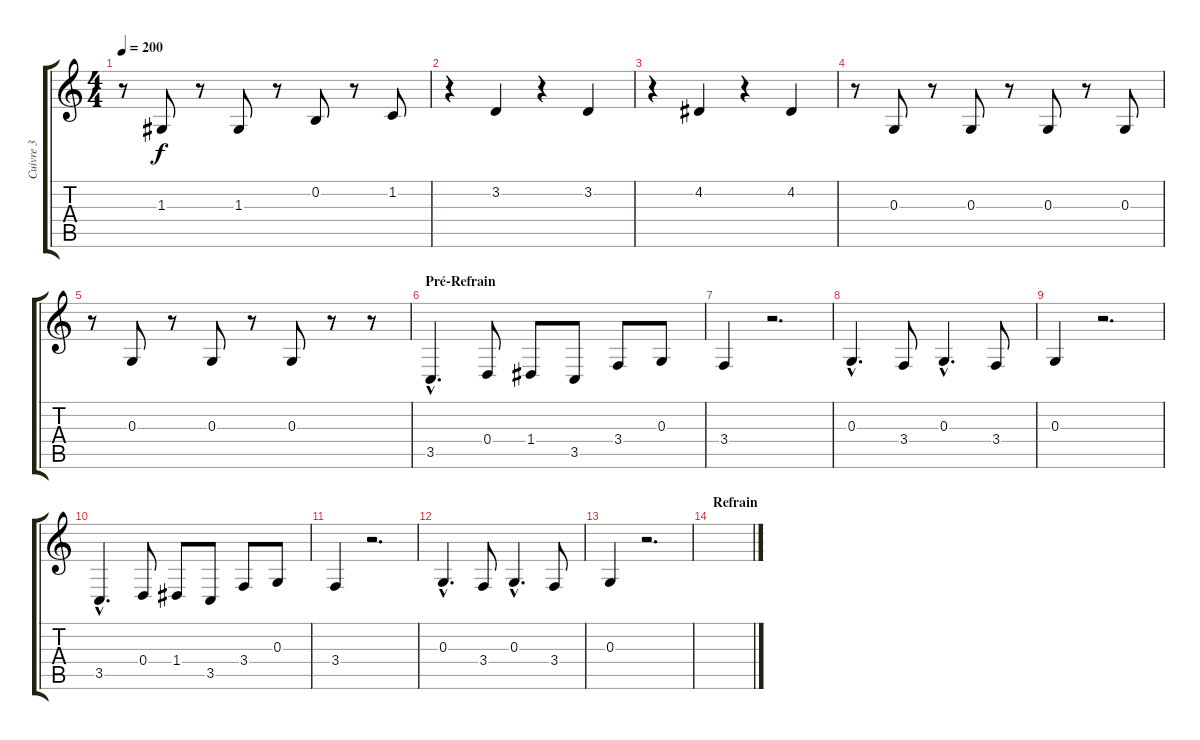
\track ("Cuivre 3" "Cuivre 3") {instrument trumpet}
\staff {score tabs}
\tuning (E4 B3 G3 D3 A2 E2) {hide}
\ts (4 4)
\tempo 200
\clef g2
\ks c
r.8{dy f} 1.3.8 r.8 1.3.8 r.8 0.2.8 r.8 1.2.8 |
r.4 3.2.4 r.4 3.2.4 |
r.4 4.2.4 r.4 4.2.4 |
r.8 0.3.8 r.8 0.3.8 r.8 0.3.8 r.8 0.3.8 |
r.8 0.3.8 r.8 0.3.8 r.8 0.3.8 r.8 r.8 |
\section ("" "Pré-Refrain")
3.5{hac}.4{d} 0.4.8 1.4.8 3.5.8 3.4.8 0.3.8 |
3.4.4 r.2{d} |
0.3{hac}.4{d} 3.4.8 0.3{hac}.4{d} 3.4.8 |
0.3.4 r.2{d} |
3.5{hac}.4{d} 0.4.8 1.4.8 3.5.8 3.4.8 0.3.8 |
3.4.4 r.2{d} |
0.3{hac}.4{d} 3.4.8 0.3{hac}.4{d} 3.4.8 |
0.3.4 r.2{d} |
\section ("" "Refrain")
